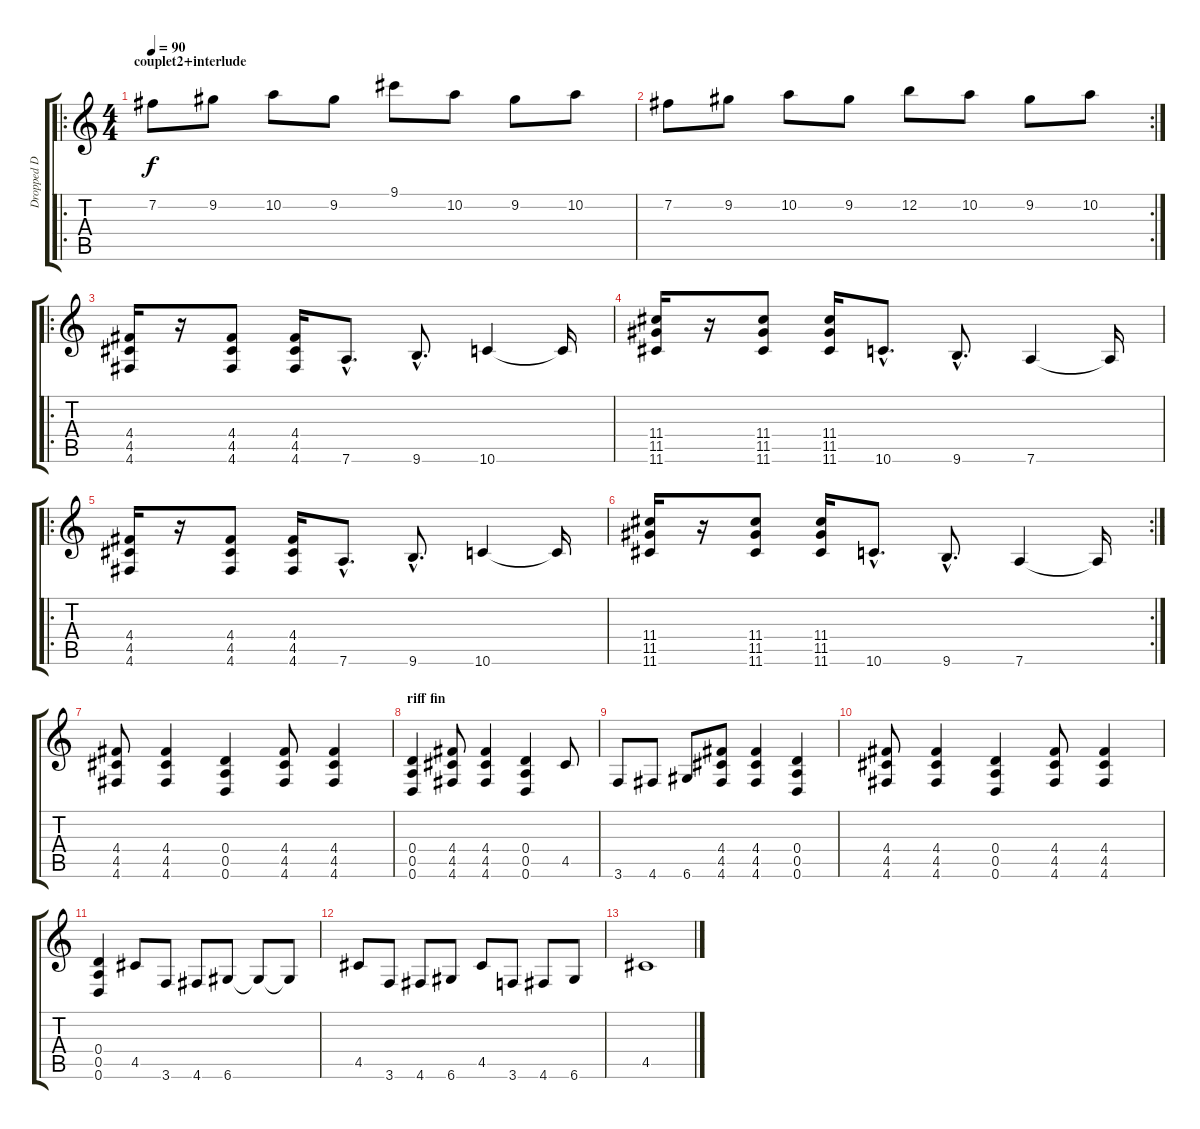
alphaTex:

\track ("Dropped D Difré" "Dropped D ") {instrument distortionguitar}
\staff {score tabs}
\tuning (E4 B3 G3 D3 A2 D2) {hide}
\ro
\ts (4 4)
\section ("" "couplet2+interlude")
\tempo 90
\clef g2
\ks c
7.2.8{dy f instrument electricguitarclean} 9.2.8 10.2.8 9.2.8 9.1.8 10.2.8 9.2.8 10.2.8 |
\rc 2
7.2.8 9.2.8 10.2.8 9.2.8 12.2.8 10.2.8 9.2.8 10.2.8 |
\ro
(4.4 4.5 4.6).16{volume 13 instrument distortionguitar} r.16 (4.4 4.5 4.6).8 (4.4 4.5 4.6).16 7.6{hac}.8{d} 9.6{hac}.8{d} 10.6.4 10.6{t}.16 |
(11.4 11.5 11.6).16{volume 13} r.16 (11.4 11.5 11.6).8 (11.4 11.5 11.6).16 10.6{hac}.8{d} 9.6{hac}.8{d} 7.6.4 7.6{t}.16 |
\ro
(4.4 4.5 4.6).16{volume 13 instrument distortionguitar} r.16 (4.4 4.5 4.6).8 (4.4 4.5 4.6).16 7.6{hac}.8{d} 9.6{hac}.8{d} 10.6.4 10.6{t}.16 |
\rc 2
(11.4 11.5 11.6).16{volume 13} r.16 (11.4 11.5 11.6).8 (11.4 11.5 11.6).16 10.6{hac}.8{d} 9.6{hac}.8{d} 7.6.4 7.6{t}.16 |
(4.4 4.5 4.6).8 (4.4 4.5 4.6).4 (0.4 0.5 0.6).4 (4.4 4.5 4.6).8 (4.4 4.5 4.6).4 |
\section ("" "riff fin")
(0.4 0.5 0.6).4 (4.4 4.5 4.6).8 (4.4 4.5 4.6).4 (0.4 0.5 0.6).4 4.5.8 |
3.6.8 4.6.8 6.6.8 (4.4 4.5 4.6).8 (4.4 4.5 4.6).4 (0.4 0.5 0.6).4 |
(4.4 4.5 4.6).8 (4.4 4.5 4.6).4 (0.4 0.5 0.6).4 (4.4 4.5 4.6).8 (4.4 4.5 4.6).4 |
(0.4 0.5 0.6).4 4.5.8 3.6.8 4.6.8 6.6.8 6.6{t}.8 6.6{t}.8 |
4.5.8 3.6.8 4.6.8 6.6.8 4.5.8 3.6.8 4.6.8 6.6.8 |
4.5.1
